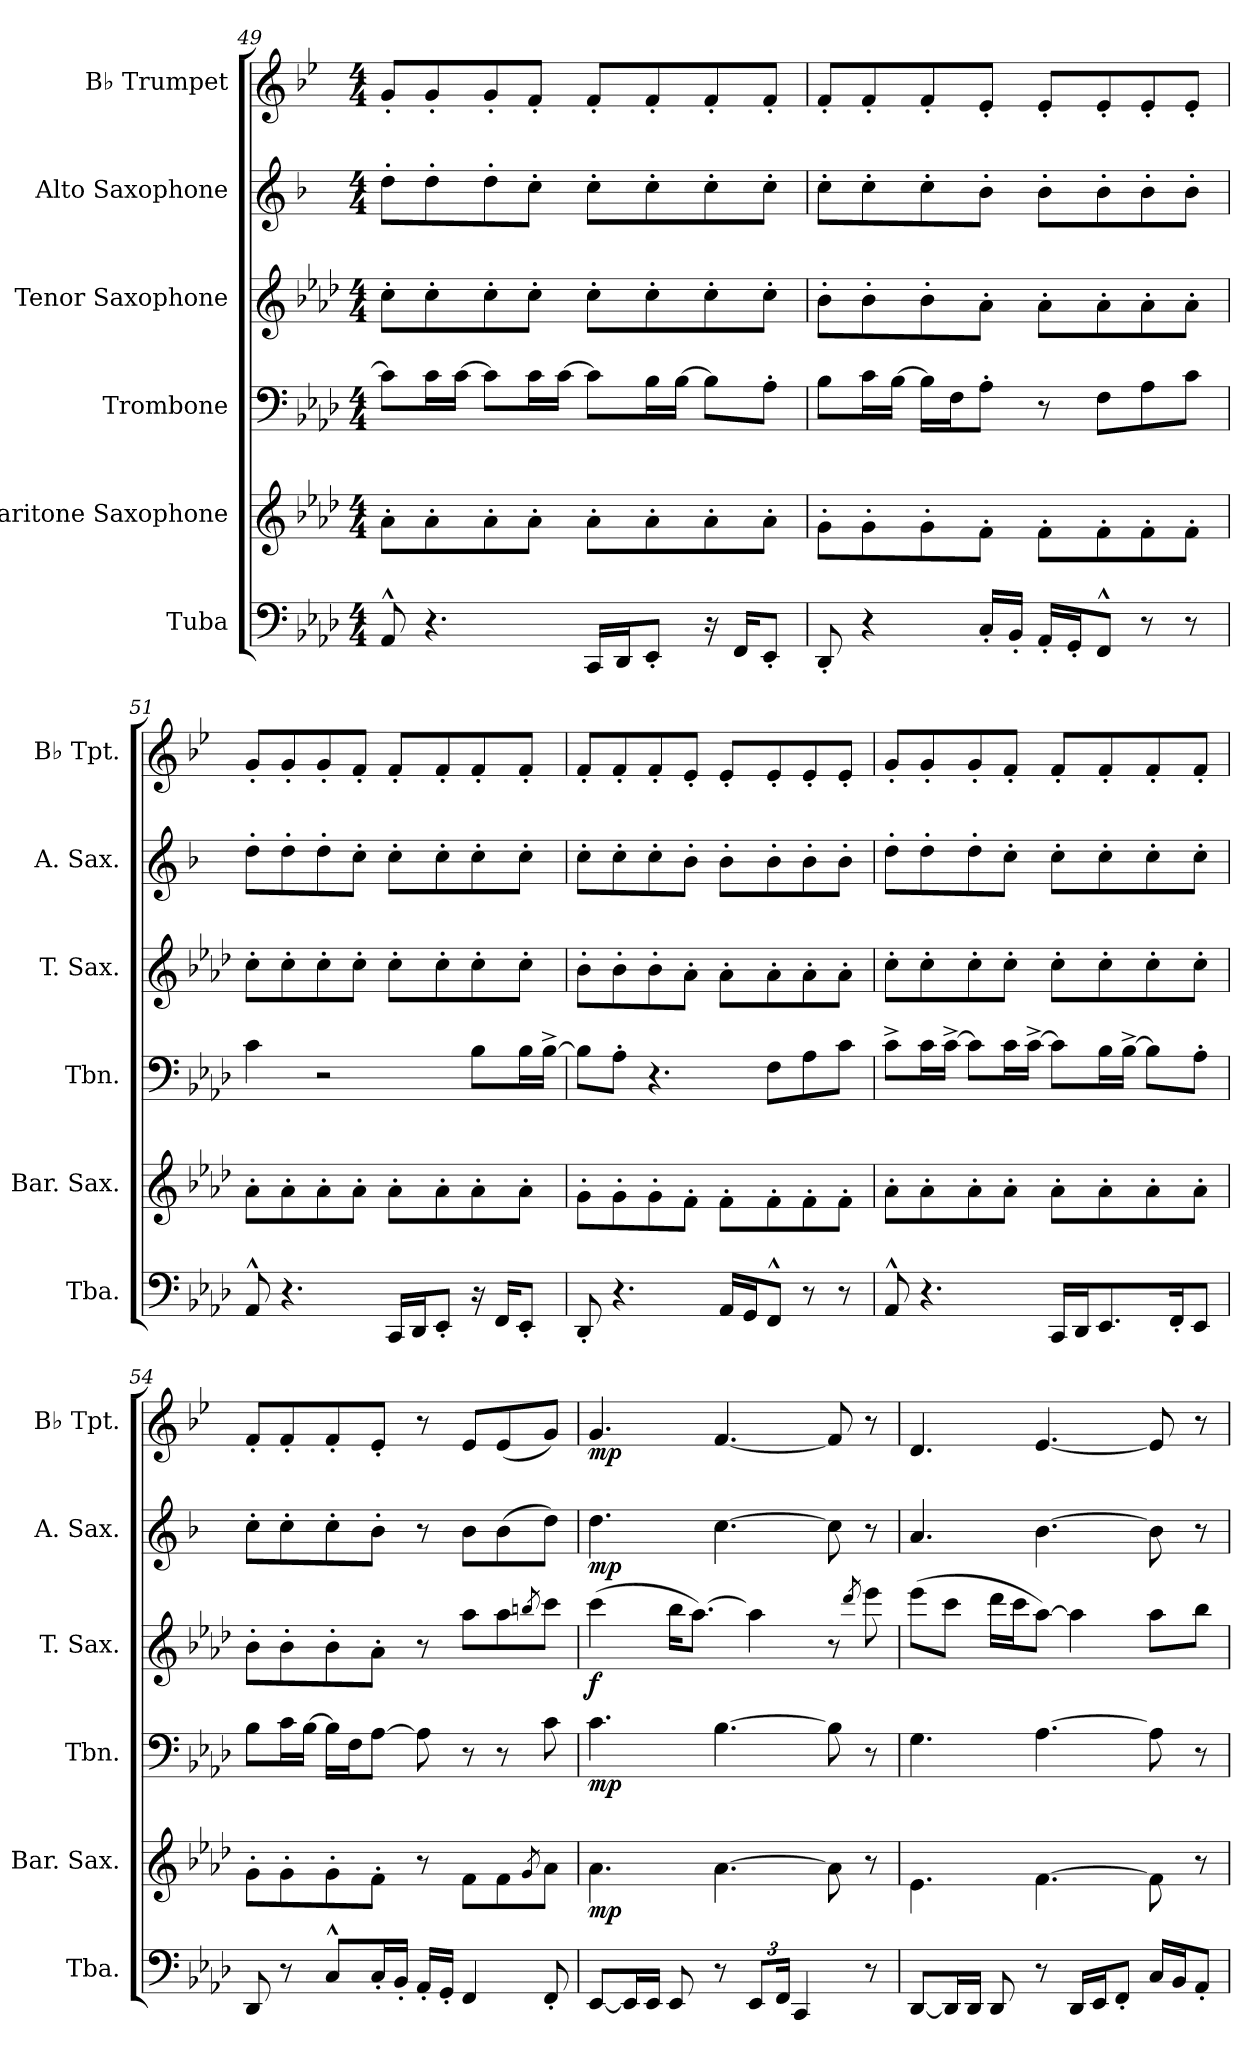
**kern	**kern	**dynam	**kern	**dynam	**kern	**dynam	**kern	**dynam	**kern	**dynam
*part6	*part5	*part5	*part4	*part4	*part3	*part3	*part2	*part2	*part1	*part1
*staff6	*staff5	*staff5	*staff4	*staff4	*staff3	*staff3	*staff2	*staff2	*staff1	*staff1
*I"Tuba	*I"Baritone Saxophone	*	*I"Trombone	*	*I"Tenor Saxophone	*	*I"Alto Saxophone	*	*I"B♭ Trumpet	*
*I'Tba.	*I'Bar. Sax.	*	*I'Tbn.	*	*I'T. Sax.	*	*I'A. Sax.	*	*I'B♭ Tpt.	*
!!LO:LB:g=z
*clefF4	*clefG2	*	*clefF4	*	*clefG2	*	*clefG2	*	*clefG2	*
*	*ITrd12c21	*	*	*	*ITrd8c14	*	*ITrd5c9	*	*ITrd1c2	*
*k[b-e-a-d-]	*k[b-e-a-d-]	*	*k[b-e-a-d-]	*	*k[b-e-a-d-]	*	*k[b-e-a-d-]	*	*k[b-e-a-d-]	*
*M4/4	*M4/4	*	*M4/4	*	*M4/4	*	*M4/4	*	*M4/4	*
=49	=49	=49	=49	=49	=49	=49	=49	=49	=49	=49
8AA-^^/	8A-'\L	.	8c\L]	.	8c'\L	.	8f'\L	.	8f'/L	.
4.r	8A-'\	.	16c\L	.	8c'\	.	8f'\	.	8f'/	.
.	.	.	[16c\JJ	.	.	.	.	.	.	.
.	8A-'\	.	8c\L]	.	8c'\	.	8f'\	.	8f'/	.
.	8A-'\J	.	16c\L	.	8c'\J	.	8e-'\J	.	8e-'/J	.
.	.	.	[16c\JJ	.	.	.	.	.	.	.
16CC/LL	8A-'\L	.	8c\L]	.	8c'\L	.	8e-'\L	.	8e-'/L	.
16DD-/J	.	.	.	.	.	.	.	.	.	.
8EE-'/J	8A-'\	.	16B-\L	.	8c'\	.	8e-'\	.	8e-'/	.
.	.	.	[16B-\JJ	.	.	.	.	.	.	.
16r	8A-'\	.	8B-\L]	.	8c'\	.	8e-'\	.	8e-'/	.
16FF/KL	.	.	.	.	.	.	.	.	.	.
8EE-'/J	8A-'\J	.	8A-'\J	.	8c'\J	.	8e-'\J	.	8e-'/J	.
=50	=50	=50	=50	=50	=50	=50	=50	=50	=50	=50
8DD-'/	8G'\L	.	8B-\L	.	8B-'\L	.	8e-'\L	.	8e-'/L	.
4r	8G'\	.	16c\L	.	8B-'\	.	8e-'\	.	8e-'/	.
.	.	.	[16B-\JJ	.	.	.	.	.	.	.
.	8G'\	.	16B-\LL]	.	8B-'\	.	8e-'\	.	8e-'/	.
.	.	.	16F\J	.	.	.	.	.	.	.
16C'/LL	8F'\J	.	8A-'\J	.	8A-'\J	.	8d-'\J	.	8d-'/J	.
16BB-'/JJ	.	.	.	.	.	.	.	.	.	.
16AA-'/LL	8F'\L	.	8r	.	8A-'\L	.	8d-'\L	.	8d-'/L	.
16GG'/J	.	.	.	.	.	.	.	.	.	.
8FF^^/J	8F'\	.	8F\L	.	8A-'\	.	8d-'\	.	8d-'/	.
8r	8F'\	.	8A-\	.	8A-'\	.	8d-'\	.	8d-'/	.
8r	8F'\J	.	8c\J	.	8A-'\J	.	8d-'\J	.	8d-'/J	.
!!LO:PB:g=z
=51	=51	=51	=51	=51	=51	=51	=51	=51	=51	=51
8AA-^^/	8A-'\L	.	4c\	.	8c'\L	.	8f'\L	.	8f'/L	.
4.r	8A-'\	.	.	.	8c'\	.	8f'\	.	8f'/	.
.	8A-'\	.	2r	.	8c'\	.	8f'\	.	8f'/	.
.	8A-'\J	.	.	.	8c'\J	.	8e-'\J	.	8e-'/J	.
16CC/LL	8A-'\L	.	.	.	8c'\L	.	8e-'\L	.	8e-'/L	.
16DD-/J	.	.	.	.	.	.	.	.	.	.
8EE-'/J	8A-'\	.	.	.	8c'\	.	8e-'\	.	8e-'/	.
16r	8A-'\	.	8B-\L	.	8c'\	.	8e-'\	.	8e-'/	.
16FF/KL	.	.	.	.	.	.	.	.	.	.
8EE-'/J	8A-'\J	.	16B-\L	.	8c'\J	.	8e-'\J	.	8e-'/J	.
.	.	.	[16B-^\JJ	.	.	.	.	.	.	.
=52	=52	=52	=52	=52	=52	=52	=52	=52	=52	=52
8DD-'/	8G'\L	.	8B-\L]	.	8B-'\L	.	8e-'\L	.	8e-'/L	.
4.r	8G'\	.	8A-'\J	.	8B-'\	.	8e-'\	.	8e-'/	.
.	8G'\	.	4.r	.	8B-'\	.	8e-'\	.	8e-'/	.
.	8F'\J	.	.	.	8A-'\J	.	8d-'\J	.	8d-'/J	.
16AA-/LL	8F'\L	.	.	.	8A-'\L	.	8d-'\L	.	8d-'/L	.
16GG/J	.	.	.	.	.	.	.	.	.	.
8FF^^/J	8F'\	.	8F\L	.	8A-'\	.	8d-'\	.	8d-'/	.
8r	8F'\	.	8A-\	.	8A-'\	.	8d-'\	.	8d-'/	.
8r	8F'\J	.	8c\J	.	8A-'\J	.	8d-'\J	.	8d-'/J	.
=53	=53	=53	=53	=53	=53	=53	=53	=53	=53	=53
8AA-^^/	8A-'\L	.	8c^\L	.	8c'\L	.	8f'\L	.	8f'/L	.
4.r	8A-'\	.	16c\L	.	8c'\	.	8f'\	.	8f'/	.
.	.	.	[16c^\JJ	.	.	.	.	.	.	.
.	8A-'\	.	8c\L]	.	8c'\	.	8f'\	.	8f'/	.
.	8A-'\J	.	16c\L	.	8c'\J	.	8e-'\J	.	8e-'/J	.
.	.	.	[16c^\JJ	.	.	.	.	.	.	.
16CC/LL	8A-'\L	.	8c\L]	.	8c'\L	.	8e-'\L	.	8e-'/L	.
16DD-/J	.	.	.	.	.	.	.	.	.	.
8.EE-/	8A-'\	.	16B-\L	.	8c'\	.	8e-'\	.	8e-'/	.
.	.	.	[16B-^\JJ	.	.	.	.	.	.	.
.	8A-'\	.	8B-\L]	.	8c'\	.	8e-'\	.	8e-'/	.
16FF'/K	.	.	.	.	.	.	.	.	.	.
8EE-/J	8A-'\J	.	8A-'\J	.	8c'\J	.	8e-'\J	.	8e-'/J	.
!!LO:LB:g=z
=54	=54	=54	=54	=54	=54	=54	=54	=54	=54	=54
8DD-/	8G'\L	.	8B-\L	.	8B-'\L	.	8e-'\L	.	8e-'/L	.
8r	8G'\	.	16c\L	.	8B-'\	.	8e-'\	.	8e-'/	.
.	.	.	[16B-\JJ	.	.	.	.	.	.	.
8C^^/L	8G'\	.	16B-\LL]	.	8B-'\	.	8e-'\	.	8e-'/	.
.	.	.	16F\J	.	.	.	.	.	.	.
16C'/L	8F'\J	.	[8A-\J	.	8A-'\J	.	8d-'\J	.	8d-'/J	.
16BB-'/JJ	.	.	.	.	.	.	.	.	.	.
16AA-'/LL	8r	.	8A-\]	.	8r	.	8r	.	8r	.
16GG'/JJ	.	.	.	.	.	.	.	.	.	.
4FF/	8F\L	.	8r	.	8a-\L	.	8d-\L	.	8d-/L	.
.	8F\	.	8r	.	8a-\	.	(8d-\	.	(8d-/	.
.	8qG/	.	.	.	8qbn/	.	.	.	.	.
8FF'/	8A-\J	.	8c\	.	8cc\J	.	8f\J)	.	8f/J)	.
=55	=55	=55	=55	=55	=55	=55	=55	=55	=55	=55
!	!	!LO:DY:b	!	!LO:DY:b	!	!LO:DY:b	!	!LO:DY:b	!	!LO:DY:b
[8EE-/L	4.A-\	mp	4.c\	mp	(4cc\	f	4.f\	mp	4.f/	mp
16EE-/L]	.	.	.	.	.	.	.	.	.	.
16EE-/JJ	.	.	.	.	.	.	.	.	.	.
8EE-/	.	.	.	.	16b-\KL	.	.	.	.	.
.	.	.	.	.	[8.a-\J)	.	.	.	.	.
8r	[4.A-\	.	[4.B-\	.	.	.	[4.e-\	.	[4.e-/	.
*Xbrackettup	*	*	*	*	*	*	*	*	*	*
12EE-/L	.	.	.	.	4a-\]	.	.	.	.	.
24FF/Jk	.	.	.	.	.	.	.	.	.	.
4CC/	.	.	.	.	.	.	.	.	.	.
.	8A-\]	.	8B-\]	.	8r	.	8e-\]	.	8e-/]	.
.	.	.	.	.	8qdd-/	.	.	.	.	.
8r	8r	.	8r	.	8ee-\	.	8r	.	8r	.
!!LO:PB:g=z
=56	=56	=56	=56	=56	=56	=56	=56	=56	=56	=56
[8DD-/L	4.E-\	.	4.G\	.	(8ee-\L	.	4.c/	.	4.c/	.
16DD-/L]	.	.	.	.	8cc\J	.	.	.	.	.
16DD-/JJ	.	.	.	.	.	.	.	.	.	.
8DD-/	.	.	.	.	16dd-\LL	.	.	.	.	.
.	.	.	.	.	16cc\J	.	.	.	.	.
8r	[4.F\	.	[4.A-\	.	[8a-\J)	.	[4.d-\	.	[4.d-/	.
16DD-/LL	.	.	.	.	4a-\]	.	.	.	.	.
16EE-/J	.	.	.	.	.	.	.	.	.	.
8FF'/J	.	.	.	.	.	.	.	.	.	.
16C/LL	8F\]	.	8A-\]	.	8a-\L	.	8d-\]	.	8d-/]	.
16BB-/J	.	.	.	.	.	.	.	.	.	.
8AA-'/J	8r	.	8r	.	8b-\J	.	8r	.	8r	.
=	=	=	=	=	=	=	=	=	=	=
*-	*-	*-	*-	*-	*-	*-	*-	*-	*-	*-
